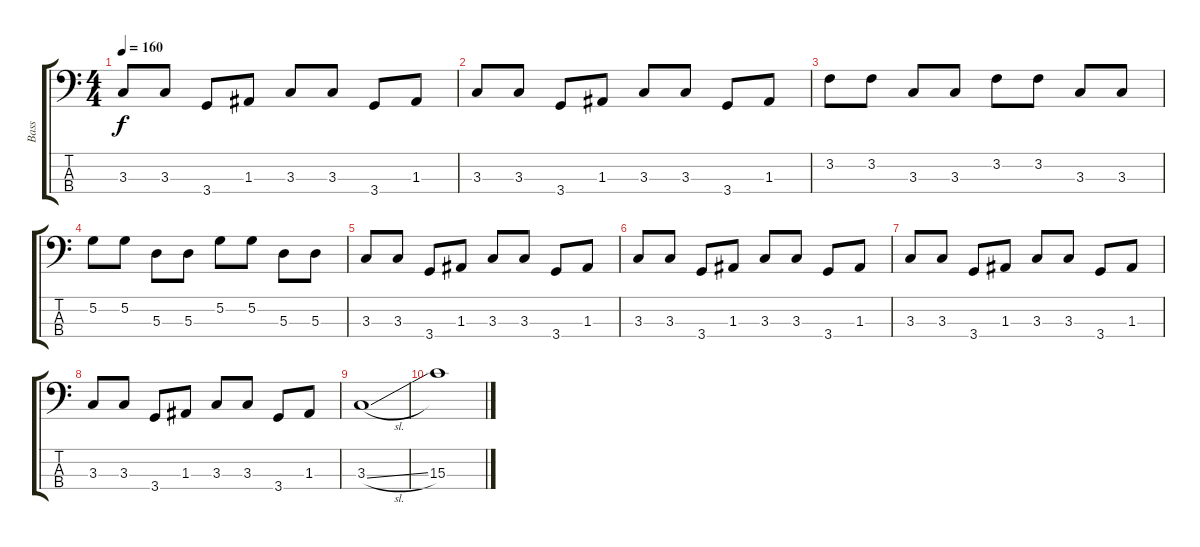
\track ("Bass" "Bass") {instrument electricbasspick}
\staff {score tabs}
\tuning (G2 D2 A1 E1) {hide}
\ts (4 4)
\tempo 160
\clef f4
\ks c
3.3.8{dy f} 3.3.8 3.4.8 1.3.8 3.3.8 3.3.8 3.4.8 1.3.8 |
3.3.8 3.3.8 3.4.8 1.3.8 3.3.8 3.3.8 3.4.8 1.3.8 |
3.2.8 3.2.8 3.3.8 3.3.8 3.2.8 3.2.8 3.3.8 3.3.8 |
5.2.8 5.2.8 5.3.8 5.3.8 5.2.8 5.2.8 5.3.8 5.3.8 |
3.3.8 3.3.8 3.4.8 1.3.8 3.3.8 3.3.8 3.4.8 1.3.8 |
3.3.8 3.3.8 3.4.8 1.3.8 3.3.8 3.3.8 3.4.8 1.3.8 |
3.3.8 3.3.8 3.4.8 1.3.8 3.3.8 3.3.8 3.4.8 1.3.8 |
3.3.8 3.3.8 3.4.8 1.3.8 3.3.8 3.3.8 3.4.8 1.3.8 |
3.3{sl}.1 |
15.3.1
